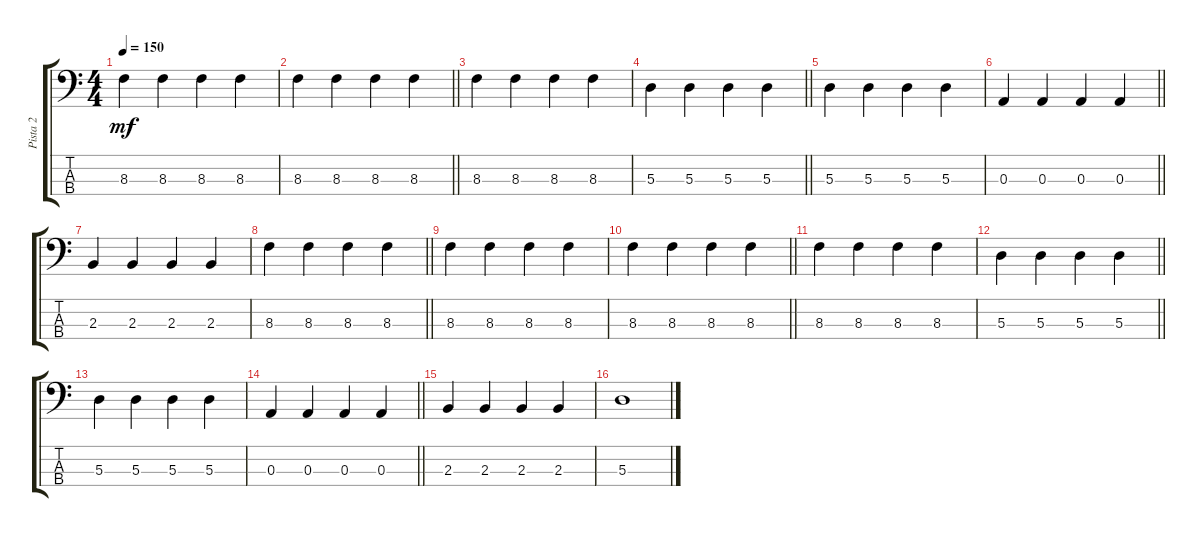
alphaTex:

\track ("Pista 2" "Pista 2") {instrument electricbassfinger}
\staff {score tabs}
\tuning (G2 D2 A1 E1) {hide}
\ts (4 4)
\tempo 150
\clef f4
\ks c
8.3.4{dy mf} 8.3.4 8.3.4 8.3.4 |
\barLineRight lightlight
8.3.4 8.3.4 8.3.4 8.3.4 |
8.3.4 8.3.4 8.3.4 8.3.4 |
\barLineRight lightlight
5.3.4 5.3.4 5.3.4 5.3.4 |
5.3.4 5.3.4 5.3.4 5.3.4 |
\barLineRight lightlight
0.3.4 0.3.4 0.3.4 0.3.4 |
2.3.4 2.3.4 2.3.4 2.3.4 |
\barLineRight lightlight
8.3.4 8.3.4 8.3.4 8.3.4 |
8.3.4 8.3.4 8.3.4 8.3.4 |
\barLineRight lightlight
8.3.4 8.3.4 8.3.4 8.3.4 |
8.3.4 8.3.4 8.3.4 8.3.4 |
\barLineRight lightlight
5.3.4 5.3.4 5.3.4 5.3.4 |
5.3.4 5.3.4 5.3.4 5.3.4 |
\barLineRight lightlight
0.3.4 0.3.4 0.3.4 0.3.4 |
2.3.4 2.3.4 2.3.4 2.3.4 |
5.3.1
